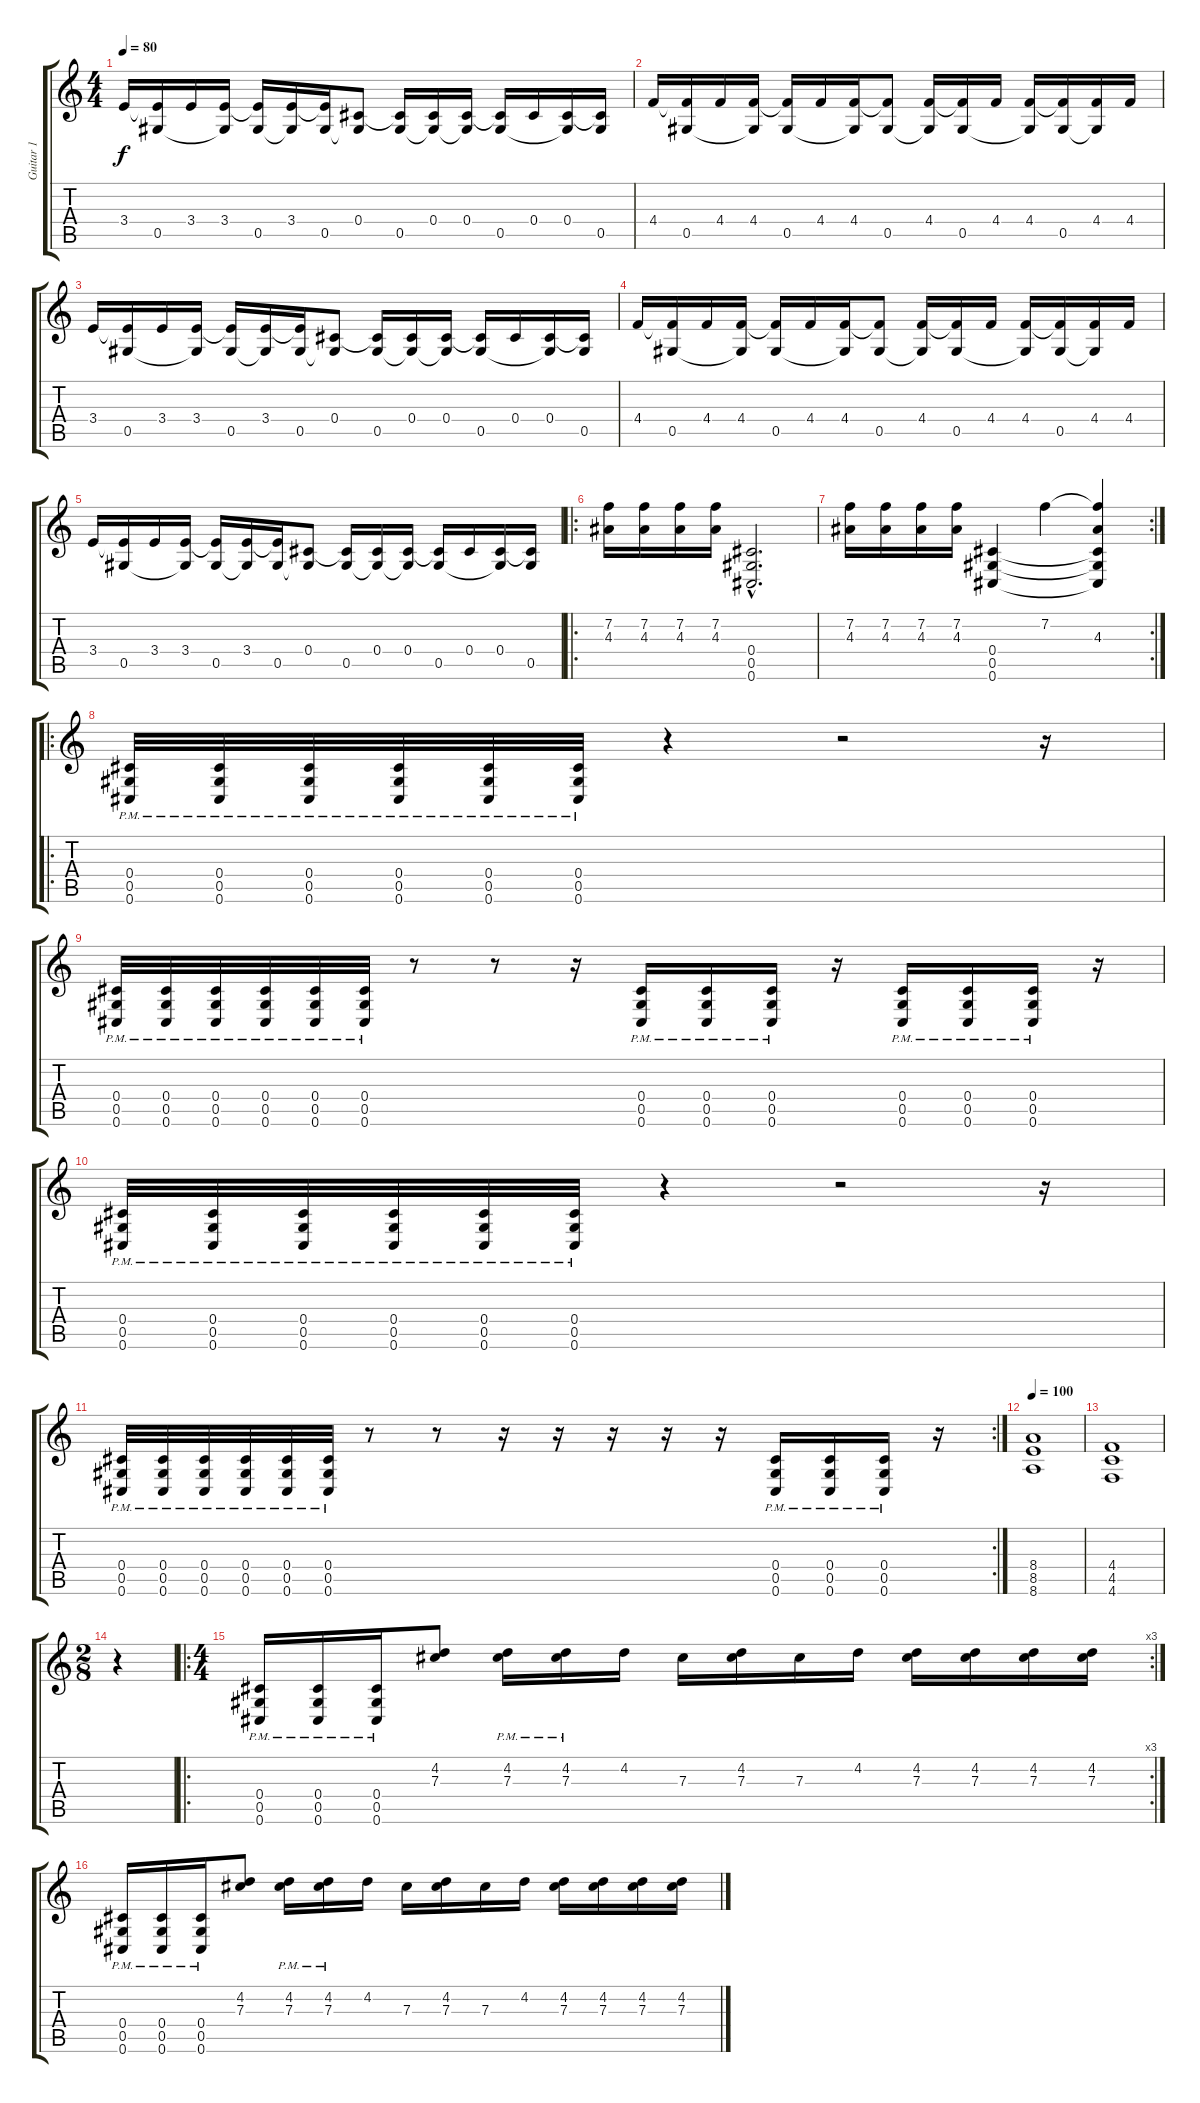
\track ("Guitar 1" "Guitar 1") {instrument distortionguitar}
\staff {score tabs}
\tuning (Eb4 Bb3 Gb3 Db3 Ab2 Db2) {hide}
\ts (4 4)
\tempo 80
\clef g2
\ks c
3.4.16{dy f} (3.4{t} 0.5).16 3.4.16 (3.4 0.5{t}).16 (3.4{t} 0.5).16 (3.4 0.5{t}).16 (3.4{t} 0.5).16 (0.4 0.5{t}).8 (0.4{t} 0.5).16 (0.4 0.5{t}).16 (0.4 0.5{t}).16 (0.4{t} 0.5).16 0.4.16 (0.4 0.5{t}).16 (0.4{t} 0.5).16 |
4.4.16{volume 16 instrument electricguitarjazz} (4.4{t} 0.5).16 4.4.16 (4.4 0.5{t}).16 (4.4{t} 0.5).16 4.4.16 (4.4 0.5{t}).16 (4.4{t} 0.5).8 (4.4 0.5{t}).16 (4.4{t} 0.5).16 4.4.16 (4.4 0.5{t}).16 (4.4{t} 0.5).16 (4.4 0.5{t}).16 4.4.16 |
3.4.16 (3.4{t} 0.5).16 3.4.16 (3.4 0.5{t}).16 (3.4{t} 0.5).16 (3.4 0.5{t}).16 (3.4{t} 0.5).16 (0.4 0.5{t}).8 (0.4{t} 0.5).16 (0.4 0.5{t}).16 (0.4 0.5{t}).16 (0.4{t} 0.5).16 0.4.16 (0.4 0.5{t}).16 (0.4{t} 0.5).16 |
4.4.16{volume 16 instrument electricguitarjazz} (4.4{t} 0.5).16 4.4.16 (4.4 0.5{t}).16 (4.4{t} 0.5).16 4.4.16 (4.4 0.5{t}).16 (4.4{t} 0.5).8 (4.4 0.5{t}).16 (4.4{t} 0.5).16 4.4.16 (4.4 0.5{t}).16 (4.4{t} 0.5).16 (4.4 0.5{t}).16 4.4.16 |
3.4.16 (3.4{t} 0.5).16 3.4.16 (3.4 0.5{t}).16 (3.4{t} 0.5).16 (3.4 0.5{t}).16 (3.4{t} 0.5).16 (0.4 0.5{t}).8 (0.4{t} 0.5).16 (0.4 0.5{t}).16 (0.4 0.5{t}).16 (0.4{t} 0.5).16 0.4.16 (0.4 0.5{t}).16 (0.4{t} 0.5).16 |
\ro
(7.2 4.3).16{volume 16 instrument electricguitarjazz} (7.2 4.3).16 (7.2 4.3).16 (7.2 4.3).16 (0.4{hac} 0.5{hac} 0.6{hac}).2{d} |
\rc 2
(7.2 4.3).16 (7.2 4.3).16 (7.2 4.3).16 (7.2 4.3).16 (0.4 0.5 0.6).4 7.2.4 (7.2{t} 4.3 0.4{t} 0.5{t} 0.6{t}).4 |
\ro
(0.4{pm} 0.5{pm} 0.6{pm}).32{volume 16 instrument distortionguitar} (0.4{pm} 0.5{pm} 0.6{pm}).32 (0.4{pm} 0.5{pm} 0.6{pm}).32 (0.4{pm} 0.5{pm} 0.6{pm}).32 (0.4{pm} 0.5{pm} 0.6{pm}).32 (0.4{pm} 0.5{pm} 0.6{pm}).32 r.4 r.2 r.16 |
(0.4{pm} 0.5{pm} 0.6{pm}).32 (0.4{pm} 0.5{pm} 0.6{pm}).32 (0.4{pm} 0.5{pm} 0.6{pm}).32 (0.4{pm} 0.5{pm} 0.6{pm}).32 (0.4{pm} 0.5{pm} 0.6{pm}).32 (0.4{pm} 0.5{pm} 0.6{pm}).32 r.8 r.8 r.16 (0.4{pm} 0.5{pm} 0.6{pm}).16 (0.4{pm} 0.5{pm} 0.6{pm}).16 (0.4{pm} 0.5{pm} 0.6{pm}).16 r.16 (0.4{pm} 0.5{pm} 0.6{pm}).16 (0.4{pm} 0.5{pm} 0.6{pm}).16 (0.4{pm} 0.5{pm} 0.6{pm}).16 r.16 |
(0.4{pm} 0.5{pm} 0.6{pm}).32 (0.4{pm} 0.5{pm} 0.6{pm}).32 (0.4{pm} 0.5{pm} 0.6{pm}).32 (0.4{pm} 0.5{pm} 0.6{pm}).32 (0.4{pm} 0.5{pm} 0.6{pm}).32 (0.4{pm} 0.5{pm} 0.6{pm}).32 r.4 r.2 r.16 |
\rc 2
(0.4{pm} 0.5{pm} 0.6{pm}).32 (0.4{pm} 0.5{pm} 0.6{pm}).32 (0.4{pm} 0.5{pm} 0.6{pm}).32 (0.4{pm} 0.5{pm} 0.6{pm}).32 (0.4{pm} 0.5{pm} 0.6{pm}).32 (0.4{pm} 0.5{pm} 0.6{pm}).32 r.8 r.8 r.16 r.16 r.16 r.16 r.16 (0.4{pm} 0.5{pm} 0.6{pm}).16 (0.4{pm} 0.5{pm} 0.6{pm}).16 (0.4{pm} 0.5{pm} 0.6{pm}).16 r.16 |
\tempo 100
(8.4 8.5 8.6).1 |
(4.4 4.5 4.6).1 |
\ts (2 8)
r.4 |
\ro
\rc 3
\ts (4 4)
(0.4{pm} 0.5{pm} 0.6{pm}).16{volume 16 instrument distortionguitar} (0.4{pm} 0.5{pm} 0.6{pm}).16 (0.4{pm} 0.5{pm} 0.6{pm}).16 (4.2 7.3).8 (4.2{pm} 7.3{pm}).16 (4.2{pm} 7.3{pm}).16 4.2.16 7.3.16 (4.2 7.3).16 7.3.16 4.2.16 (4.2 7.3).16 (4.2 7.3).16 (4.2 7.3).16 (4.2 7.3).16 |
(0.4{pm} 0.5{pm} 0.6{pm}).16{volume 16 instrument distortionguitar} (0.4{pm} 0.5{pm} 0.6{pm}).16 (0.4{pm} 0.5{pm} 0.6{pm}).16 (4.2 7.3).8 (4.2{pm} 7.3{pm}).16 (4.2{pm} 7.3{pm}).16 4.2.16 7.3.16 (4.2 7.3).16 7.3.16 4.2.16 (4.2 7.3).16 (4.2 7.3).16 (4.2 7.3).16 (4.2 7.3).16
